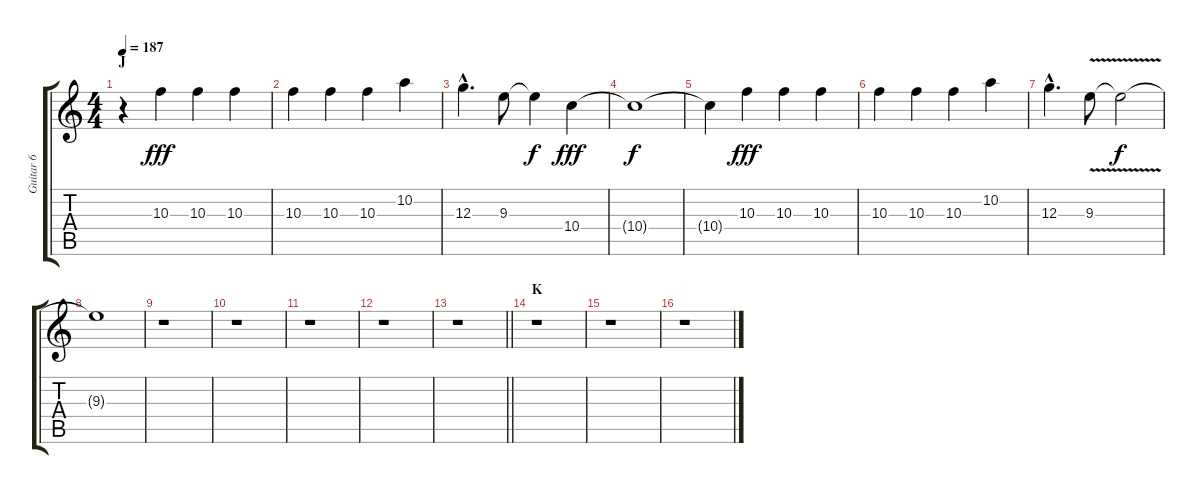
\track ("Guitar 6" "Guitar 6") {instrument distortionguitar}
\staff {score tabs}
\tuning (E4 B3 G3 D3 A2 E2) {hide}
\ts (4 4)
\section ("" "J")
\tempo 187
\clef g2
\ks c
r.4{dy fff} 10.3.4 10.3.4 10.3.4 |
10.3.4 10.3.4 10.3.4 10.2.4 |
12.3{hac}.4{d} 9.3.8 9.3{t}.4{dy f} 10.4.4{dy fff} |
10.4{t}.1{dy f} |
10.4{t}.4 10.3.4{dy fff} 10.3.4 10.3.4 |
10.3.4 10.3.4 10.3.4 10.2.4 |
12.3{hac}.4{d} 9.3{v}.8 9.3{t}.2{dy f} |
9.3{t}.1 |
r.1 |
r.1 |
r.1 |
r.1 |
\barLineRight lightlight
r.1 |
\section ("" "K")
r.1 |
r.1 |
r.1
